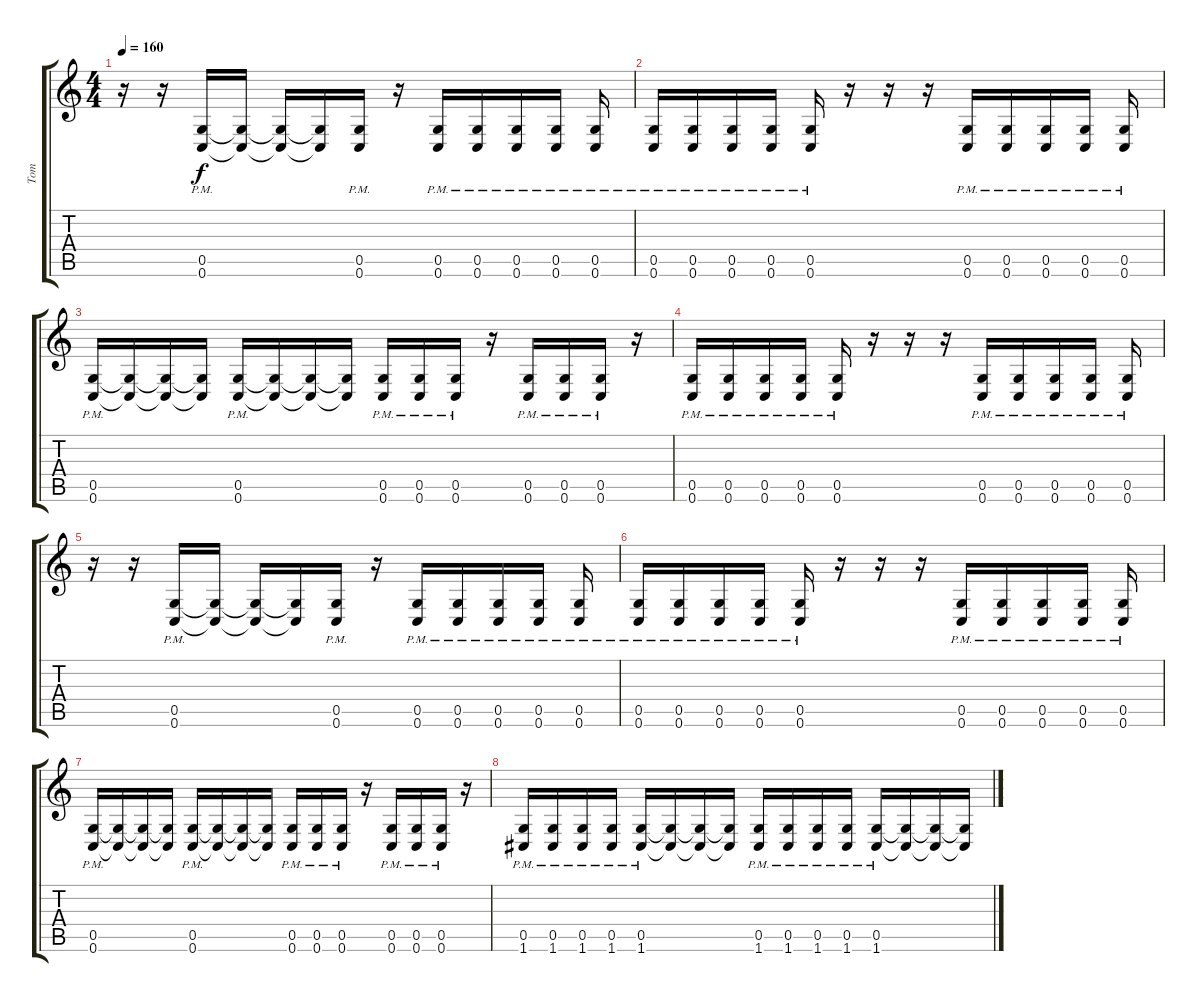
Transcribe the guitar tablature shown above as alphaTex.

\track ("Tom" "Tom") {instrument distortionguitar}
\staff {score tabs}
\tuning (D4 A3 F3 C3 G2 C2) {hide}
\ts (4 4)
\tempo 160
\clef g2
\ks c
r.16{dy f} r.16 (0.5{pm} 0.6{pm}).16 (0.5{t} 0.6{t}).16 (0.5{t} 0.6{t}).16 (0.5{t} 0.6{t}).16 (0.5{pm} 0.6{pm}).16 r.16 (0.5{pm} 0.6{pm}).16 (0.5{pm} 0.6{pm}).16 (0.5{pm} 0.6{pm}).16 (0.5{pm} 0.6{pm}).16 (0.5{pm} 0.6{pm}).16 |
(0.5{pm} 0.6{pm}).16 (0.5{pm} 0.6{pm}).16 (0.5{pm} 0.6{pm}).16 (0.5{pm} 0.6{pm}).16 (0.5{pm} 0.6{pm}).16 r.16 r.16 r.16 (0.5{pm} 0.6{pm}).16 (0.5{pm} 0.6{pm}).16 (0.5{pm} 0.6{pm}).16 (0.5{pm} 0.6{pm}).16 (0.5{pm} 0.6{pm}).16 |
(0.5{pm} 0.6{pm}).16 (0.5{t} 0.6{t}).16 (0.5{t} 0.6{t}).16 (0.5{t} 0.6{t}).16 (0.5{pm} 0.6{pm}).16 (0.5{t} 0.6{t}).16 (0.5{t} 0.6{t}).16 (0.5{t} 0.6{t}).16 (0.5{pm} 0.6{pm}).16 (0.5{pm} 0.6{pm}).16 (0.5{pm} 0.6{pm}).16 r.16 (0.5{pm} 0.6{pm}).16 (0.5{pm} 0.6{pm}).16 (0.5{pm} 0.6{pm}).16 r.16 |
(0.5{pm} 0.6{pm}).16 (0.5{pm} 0.6{pm}).16 (0.5{pm} 0.6{pm}).16 (0.5{pm} 0.6{pm}).16 (0.5{pm} 0.6{pm}).16 r.16 r.16 r.16 (0.5{pm} 0.6{pm}).16 (0.5{pm} 0.6{pm}).16 (0.5{pm} 0.6{pm}).16 (0.5{pm} 0.6{pm}).16 (0.5{pm} 0.6{pm}).16 |
r.16 r.16 (0.5{pm} 0.6{pm}).16 (0.5{t} 0.6{t}).16 (0.5{t} 0.6{t}).16 (0.5{t} 0.6{t}).16 (0.5{pm} 0.6{pm}).16 r.16 (0.5{pm} 0.6{pm}).16 (0.5{pm} 0.6{pm}).16 (0.5{pm} 0.6{pm}).16 (0.5{pm} 0.6{pm}).16 (0.5{pm} 0.6{pm}).16 |
(0.5{pm} 0.6{pm}).16 (0.5{pm} 0.6{pm}).16 (0.5{pm} 0.6{pm}).16 (0.5{pm} 0.6{pm}).16 (0.5{pm} 0.6{pm}).16 r.16 r.16 r.16 (0.5{pm} 0.6{pm}).16 (0.5{pm} 0.6{pm}).16 (0.5{pm} 0.6{pm}).16 (0.5{pm} 0.6{pm}).16 (0.5{pm} 0.6{pm}).16 |
(0.5{pm} 0.6{pm}).16 (0.5{t} 0.6{t}).16 (0.5{t} 0.6{t}).16 (0.5{t} 0.6{t}).16 (0.5{pm} 0.6{pm}).16 (0.5{t} 0.6{t}).16 (0.5{t} 0.6{t}).16 (0.5{t} 0.6{t}).16 (0.5{pm} 0.6{pm}).16 (0.5{pm} 0.6{pm}).16 (0.5{pm} 0.6{pm}).16 r.16 (0.5{pm} 0.6{pm}).16 (0.5{pm} 0.6{pm}).16 (0.5{pm} 0.6{pm}).16 r.16 |
(0.5{pm} 1.6{pm}).16 (0.5{pm} 1.6{pm}).16 (0.5{pm} 1.6{pm}).16 (0.5{pm} 1.6{pm}).16 (0.5{pm} 1.6{pm}).16 (0.5{t} 1.6{t}).16 (0.5{t} 1.6{t}).16 (0.5{t} 1.6{t}).16 (0.5{pm} 1.6{pm}).16 (0.5{pm} 1.6{pm}).16 (0.5{pm} 1.6{pm}).16 (0.5{pm} 1.6{pm}).16 (0.5{pm} 1.6{pm}).16 (0.5{t} 1.6{t}).16 (0.5{t} 1.6{t}).16 (0.5{t} 1.6{t}).16
